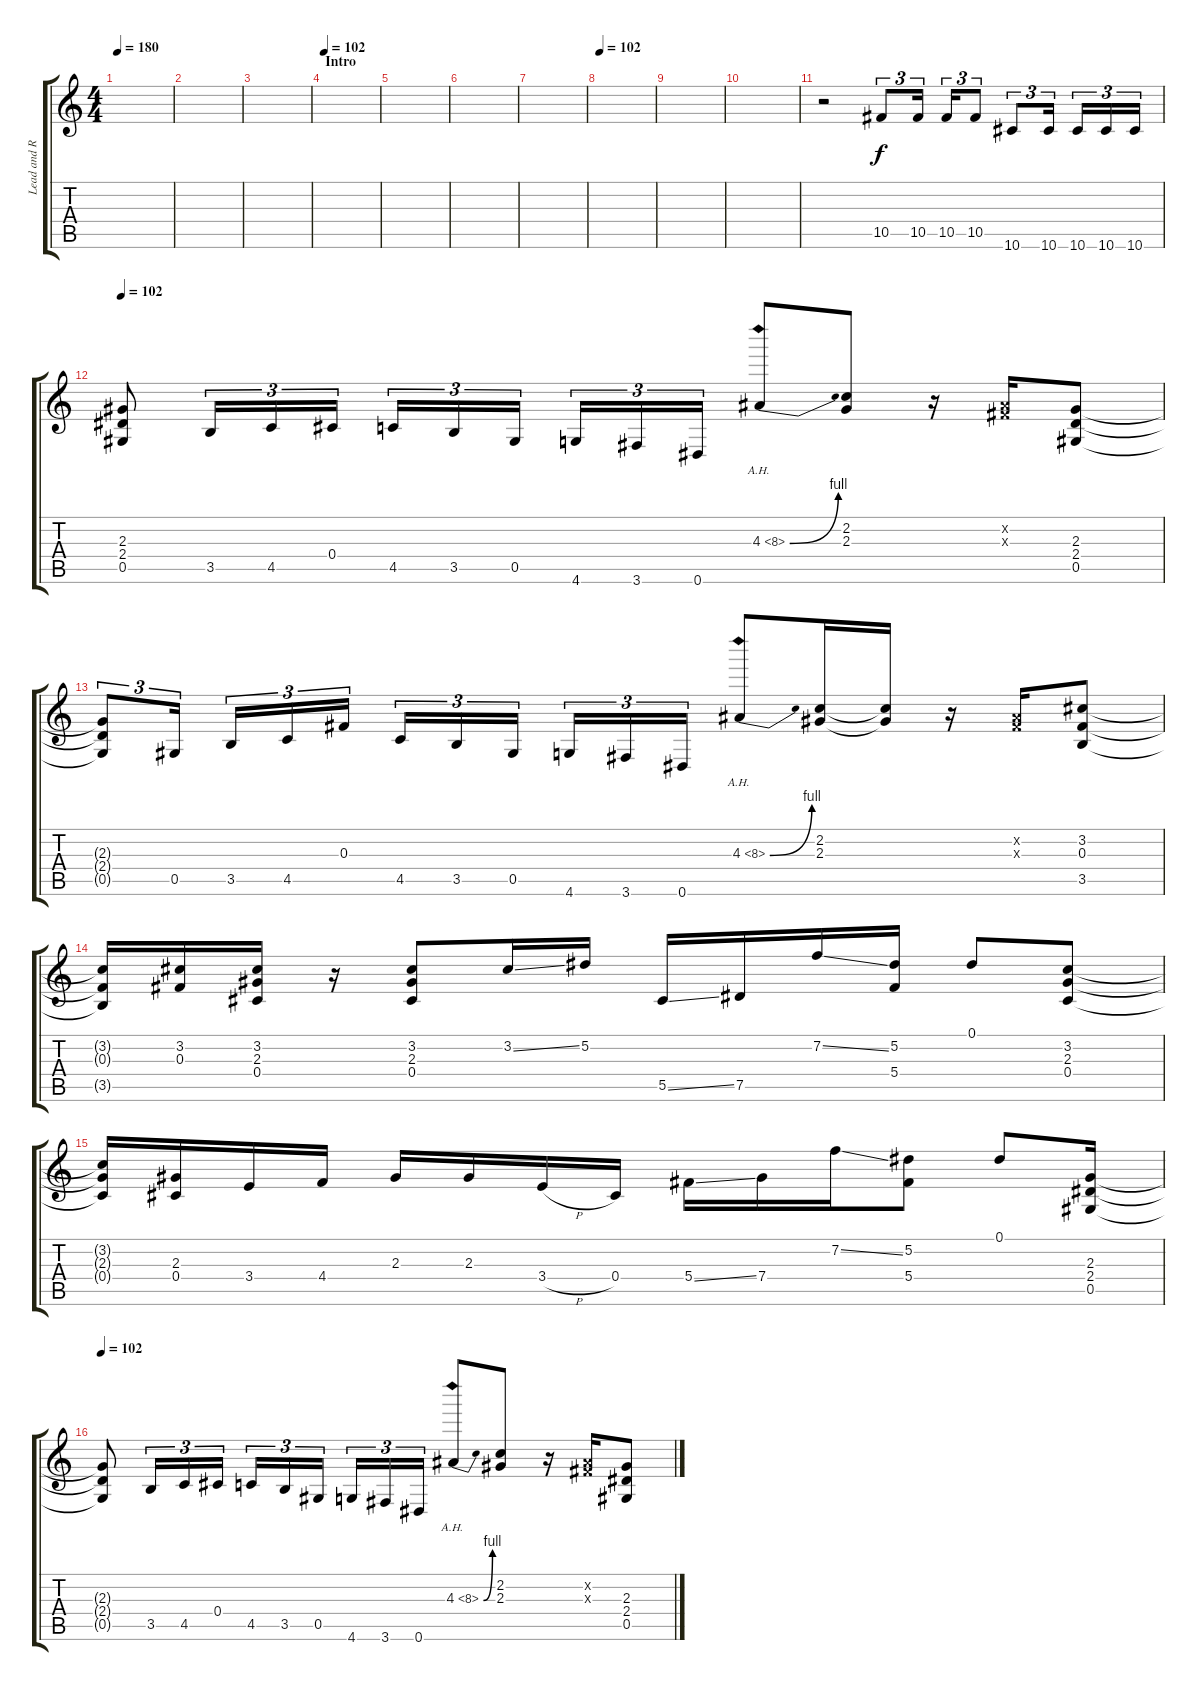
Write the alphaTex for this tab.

\track ("Lead and Rhythm Fills" "Lead and R") {instrument overdrivenguitar}
\staff {score tabs}
\tuning (Eb4 Bb3 Gb3 Db3 Ab2 Eb2) {hide}
\ts (4 4)
\tempo 180
\clef g2
\ks c
|
|
|
\section ("" "Intro")
\tempo 102
|
|
|
|
\tempo 102
|
|
|
r.2 10.5.8{tu (3 2)} 10.5.16{tu (3 2)} 10.5.16{tu (3 2)} 10.5.8{tu (3 2)} 10.6.8{tu (3 2)} 10.6.16{tu (3 2)} 10.6.16{tu (3 2)} 10.6.16{tu (3 2)} 10.6.16{tu (3 2)} |
\tempo 102
(2.3 2.4 0.5).8 3.5.16{tu (3 2)} 4.5.16{tu (3 2)} 0.4.16{tu (3 2)} 4.5.16{tu (3 2)} 3.5.16{tu (3 2)} 0.5.16{tu (3 2)} 4.6.16{tu (3 2)} 3.6.16{tu (3 2)} 0.6.16{tu (3 2)} 4.3{be (bend 0 0 60 4) ah 4}.8 (2.2 2.3).8 r.16 (0.2{x} 0.3{x}).16 (2.3 2.4 0.5).8 |
(2.3{t} 2.4{t} 0.5{t}).8{tu (3 2)} 0.5.16{tu (3 2)} 3.5.16{tu (3 2)} 4.5.16{tu (3 2)} 0.3.16{tu (3 2)} 4.5.16{tu (3 2)} 3.5.16{tu (3 2)} 0.5.16{tu (3 2)} 4.6.16{tu (3 2)} 3.6.16{tu (3 2)} 0.6.16{tu (3 2)} 4.3{be (bend 0 0 60 4) ah 4}.8 (2.2 2.3).16 (2.2{t} 2.3{t}).16 r.16 (0.2{x} 0.3{x}).16 (3.2 0.3 3.5).8 |
(3.2{t} 0.3{t} 3.5{t}).16 (3.2 0.3).16 (3.2 2.3 0.4).16 r.16 (3.2 2.3 0.4).8 3.2{ss}.16 5.2.16 5.5{ss}.16 7.5.16 7.2{ss}.16 (5.2 5.4).16 0.1.8 (3.2 2.3 0.4).8 |
(3.2{t} 2.3{t} 0.4{t}).16 (2.3 0.4).16 3.4.16 4.4.16 2.3.16 2.3.16 3.4{h}.16 0.4.16 5.4{ss}.16 7.4.16 7.2{ss}.16 (5.2 5.4).8 0.1.8 (2.3 2.4 0.5).16 |
\tempo 102
(2.3{t} 2.4{t} 0.5{t}).8 3.5.16{tu (3 2)} 4.5.16{tu (3 2)} 0.4.16{tu (3 2)} 4.5.16{tu (3 2)} 3.5.16{tu (3 2)} 0.5.16{tu (3 2)} 4.6.16{tu (3 2)} 3.6.16{tu (3 2)} 0.6.16{tu (3 2)} 4.3{be (bend 0 0 60 4) ah 4}.8 (2.2 2.3).8 r.16 (0.2{x} 0.3{x}).16 (2.3 2.4 0.5).8
